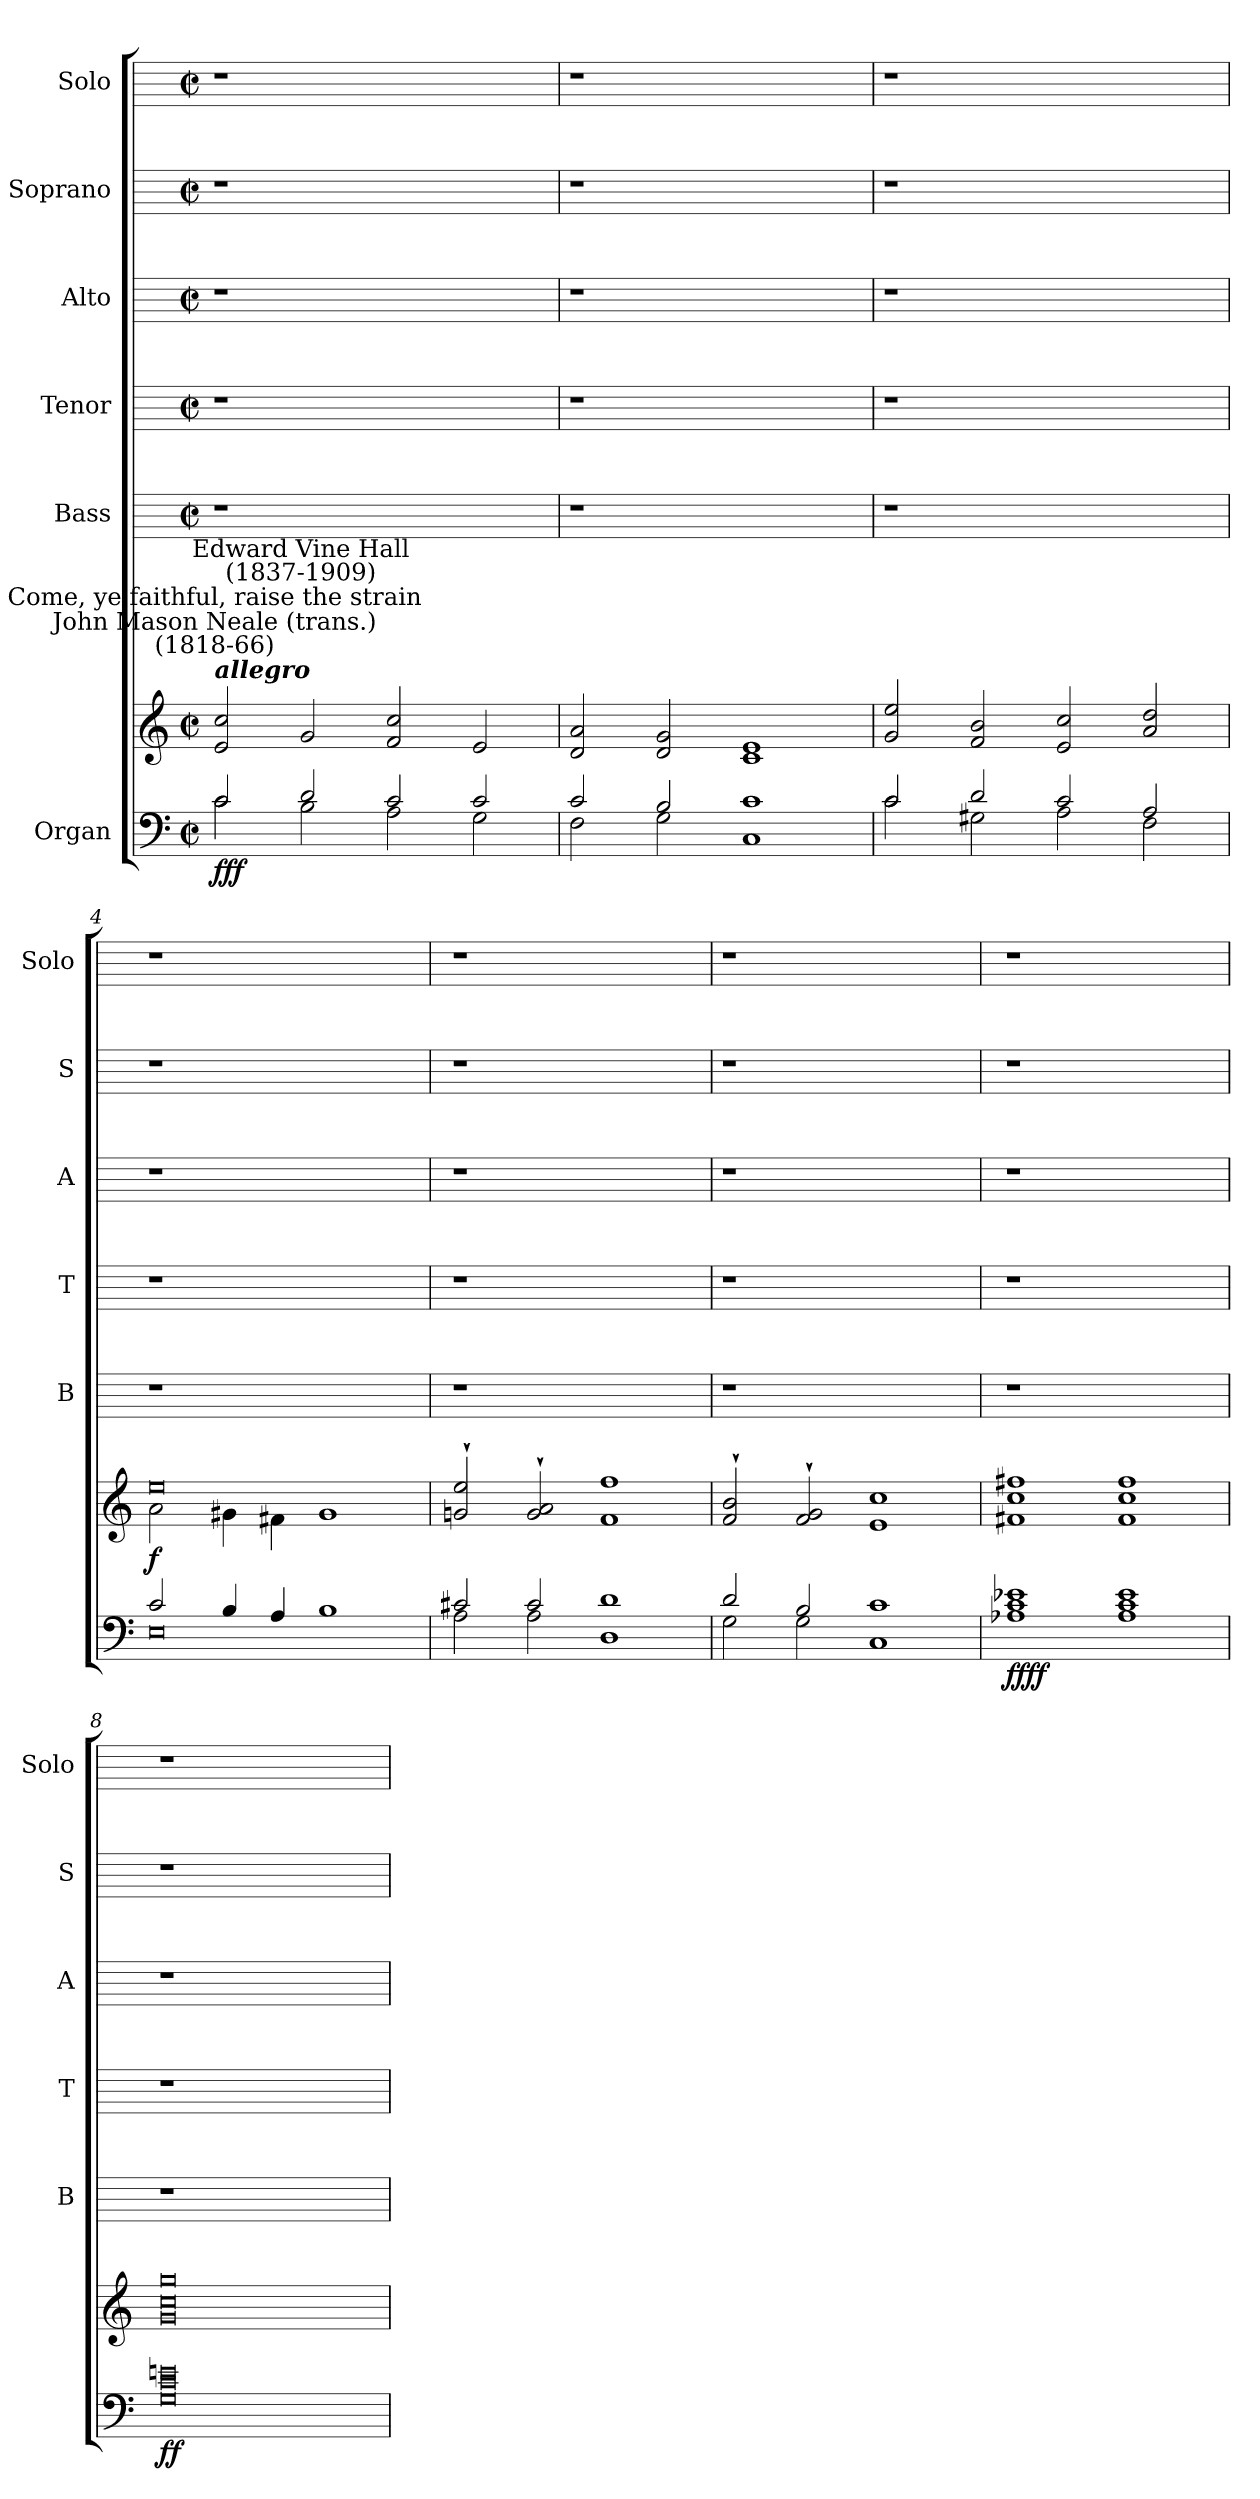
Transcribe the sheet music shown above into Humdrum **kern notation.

**kern	**kern	**dynam	**kern	**kern	**kern	**kern	**kern
*part6	*part6	*part6	*part5	*part4	*part3	*part2	*part1
*staff7	*staff6	*staff6/7	*staff5	*staff4	*staff3	*staff2	*staff1
*I"Organ	*	*	*I"Bass	*I"Tenor	*I"Alto	*I"Soprano	*I"Solo
*	*	*	*I'B	*I'T	*I'A	*I'S	*I'Solo
*clefF4	*clefG2	*	*	*	*	*	*
*k[]	*k[]	*	*	*	*	*	*
*C:	*C:	*	*	*	*	*	*
*M4/2	*M4/2	*	*M2/2	*M2/2	*M2/2	*M2/2	*M2/2
*met(c|)	*met(c|)	*	*met(c|)	*met(c|)	*met(c|)	*met(c|)	*met(c|)
*MM224	*MM224	*	*MM224	*MM224	*MM224	*MM224	*MM224
=1	=1	=1	=1	=1	=1	=1	=1
*^	*^	*	*	*	*	*	*
!	!	!LO:TX:a:Bi:t=allegro	!	!	!	!	!	!	!
!	!	!LO:TX:a:cj:t=John Mason Neale (trans.)\n(1818-66)	!	!	!	!	!	!	!
!	!	!LO:TX:a:cj:t=Come, ye faithful, raise the strain	!	!	!	!	!	!	!
!	!	!	!	!LO:DY:b=2	!	!	!	!	!
!	!	!	!	!LO:DY:n=1:b=2	!	!	!	!	!
!	!	!	!	!LO:DY:n=2:b	!	!	!	!	!
2c/	2c\	2e 2cc	0ryy	f f f	1r	1r	1r	1r	1r
!	!	!LO:TX:a:cj:t=Edward Vine Hall\n(1837-1909)	!	!	!	!	!	!	!
2d/	2B\	2g	.	.	.	.	.	.	.
2c/	2A\	2f 2cc	.	.	1ryy	1ryy	1ryy	1ryy	1ryy
2c/	2G\	2e	.	.	.	.	.	.	.
=2	=2	=2	=2	=2	=2	=2	=2	=2	=2
2c/	2F\	2d 2a	0ryy	.	1r	1r	1r	1r	1r
2B/	2G\	2d 2g	.	.	.	.	.	.	.
1c/	1C\	1c 1e	.	.	1ryy	1ryy	1ryy	1ryy	1ryy
=3	=3	=3	=3	=3	=3	=3	=3	=3	=3
2c/	2c\	2g 2ee	0ryy	.	1r	1r	1r	1r	1r
2d/	2G#X\	2f 2b	.	.	.	.	.	.	.
2c/	2A\	2e 2cc	.	.	1ryy	1ryy	1ryy	1ryy	1ryy
2A/	2F\	2a 2dd	.	.	.	.	.	.	.
=4	=4	=4	=4	=4	=4	=4	=4	=4	=4
!	!	!	!	!LO:DY:b	!	!	!	!	!
2c/	0E\	0ee	2a\	f	1r	1r	1r	1r	1r
4B/	.	.	4g#X\	.	.	.	.	.	.
4A/	.	.	4f#X\	.	.	.	.	.	.
1B/	.	.	1g#\	.	1ryy	1ryy	1ryy	1ryy	1ryy
=5	=5	=5	=5	=5	=5	=5	=5	=5	=5
2c#X/	2A\	2gn` 2ee`	0ryy	.	1r	1r	1r	1r	1r
2c#/	2A\	2g` 2a`	.	.	.	.	.	.	.
1d/	1D\	1f 1ff	.	.	1ryy	1ryy	1ryy	1ryy	1ryy
=6	=6	=6	=6	=6	=6	=6	=6	=6	=6
2d/	2G\	2f` 2b`	0ryy	.	1r	1r	1r	1r	1r
2B/	2G\	2f` 2g`	.	.	.	.	.	.	.
1c/	1C\	1e 1cc	.	.	1ryy	1ryy	1ryy	1ryy	1ryy
=7	=7	=7	=7	=7	=7	=7	=7	=7	=7
!	!	!	!	!LO:DY:b=2	!	!	!	!	!
!	!	!	!	!LO:DY:n=1:b	!	!	!	!	!
0ryy	1A-X\ 1c\ 1e-X\	1f#X 1cc 1ff#X	0ryy	ff ff	1r	1r	1r	1r	1r
.	1A-\ 1c\ 1e-\	1f# 1cc 1ff#	.	.	1ryy	1ryy	1ryy	1ryy	1ryy
=8	=8	=8	=8	=8	=8	=8	=8	=8	=8
!	!	!	!	!LO:DY:b=2	!	!	!	!	!
0c/ 0en/	0G\	0g 0cc 0gg	0ryy	ff	1r	1r	1r	1r	1r
.	.	.	.	.	1ryy	1ryy	1ryy	1ryy	1ryy
*v	*v	*	*	*	*	*	*	*	*
*	*v	*v	*	*	*	*	*	*
=	=	=	=	=	=	=	=
*-	*-	*-	*-	*-	*-	*-	*-
